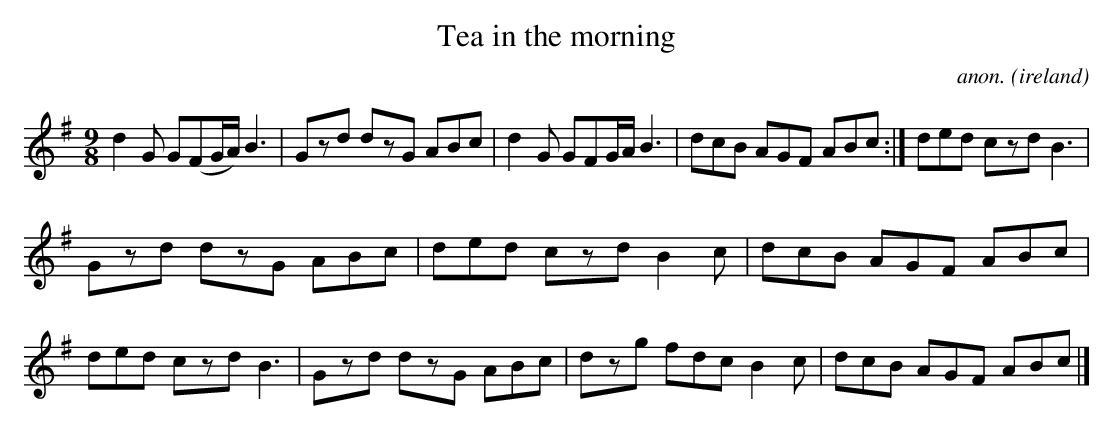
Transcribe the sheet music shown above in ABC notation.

X:1
T:Tea in the morning
O:ireland
C:anon.
M:9/8
L:1/8
K:G
d2G G(FG/A/) B3|Gzd dzG ABc|d2G GFG/A/ B3|dcB AGF ABc:|ded czd B3|
Gzd dzG ABc|ded czd B2c|dcB AGF ABc|ded czd B3|Gzd dzG ABc|dzg fdc B2c|dcB AGF ABc|]
